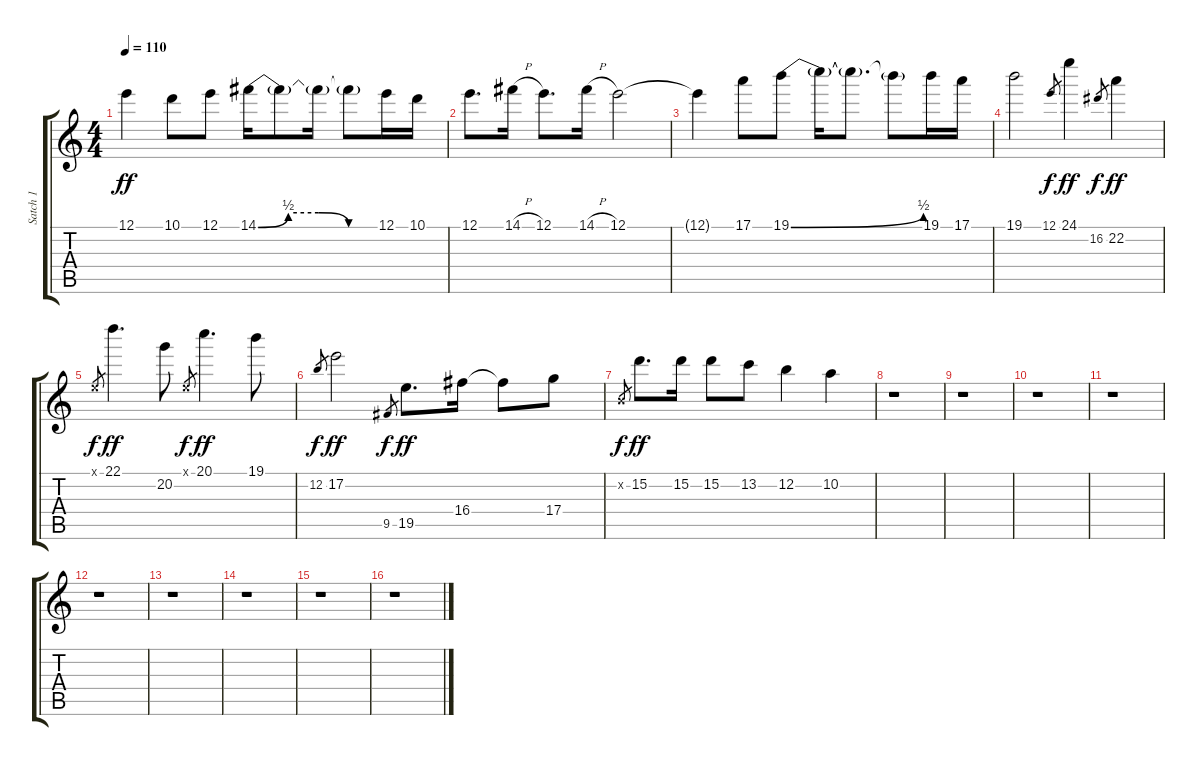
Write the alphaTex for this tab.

\track ("Satch 1" "Satch 1") {instrument overdrivenguitar}
\staff {score tabs}
\tuning (E4 B3 G3 D3 A2 E2) {hide}
\ts (4 4)
\tempo 110
\clef g2
\ks c
12.1{t}.4{dy ff} 10.1.8 12.1.8 14.1{be (custom 0 0 15 2 30 2 45 0 60 0)}.16 14.1{t}.8 14.1{t}.16 14.1{t}.8 12.1.16 10.1.16 |
12.1.8{d} 14.1{h}.16 12.1.8{d} 14.1{h}.16 12.1.2 |
12.1{t}.4 17.1.8 19.1{be (bend 0 0 60 2)}.8 19.1{t}.16 19.1{t}.8{d} 19.1{t}.8 19.1.16 17.1.16 |
19.1.2 12.1.8{gr dy f} 24.1.4{dy ff} 16.2.8{gr dy f} 22.2.4{dy ff} |
0.1{x}.8{gr dy f} 22.1.4{d dy ff} 20.2.8 0.1{x}.8{gr dy f} 20.1.4{d dy ff} 19.1.8 |
12.2.8{gr dy f} 17.2.2{dy ff} 9.5.8{gr dy f} 19.5.8{d dy ff} 16.4.16 16.4{t}.8 17.4.8 |
0.2{x}.8{gr dy f} 15.2.8{d dy ff} 15.2.16 15.2.8 13.2.8 12.2.4 10.2.4 |
r.1 |
r.1 |
r.1 |
r.1 |
r.1 |
r.1 |
r.1 |
r.1 |
r.1
